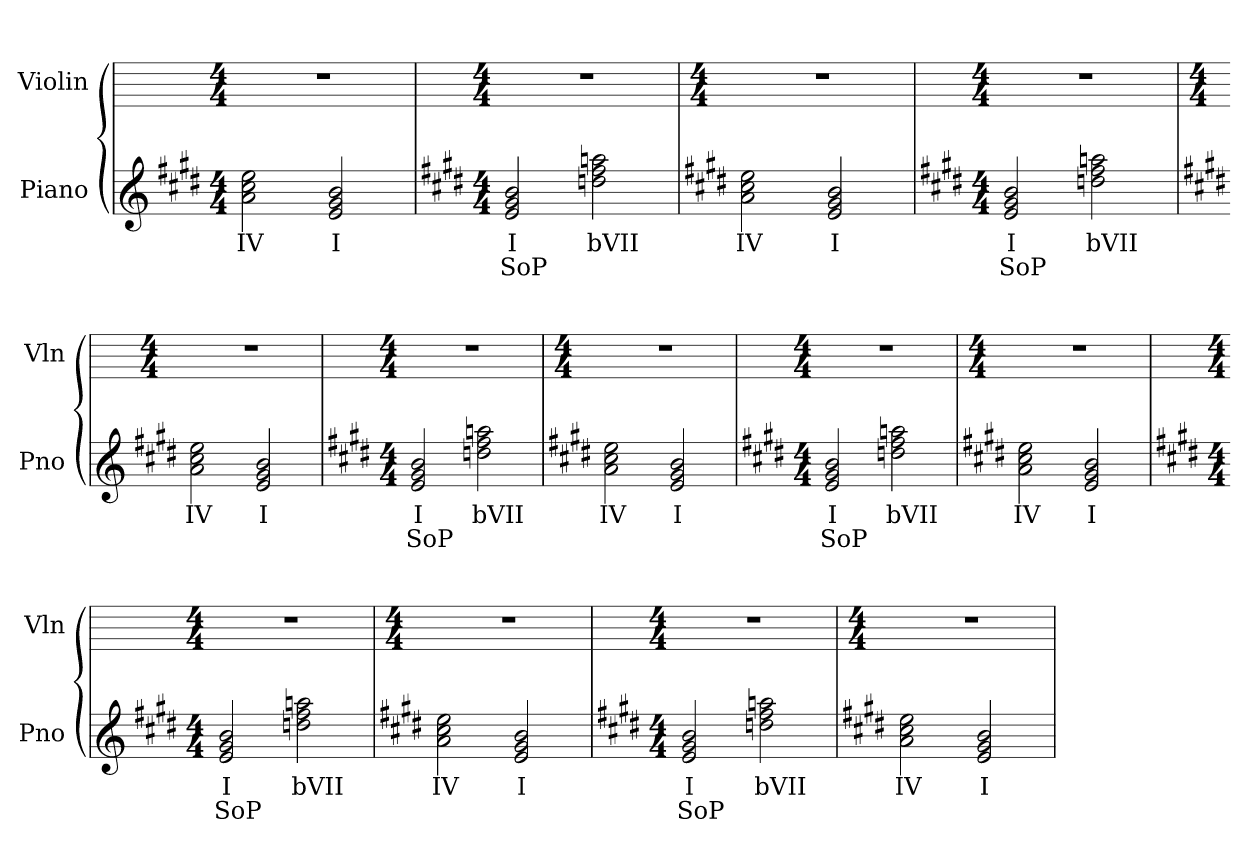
**kern	**text	**text	**kern
*part2	*part2	*part2	*part1
*staff2	*staff2	*staff2	*staff1
*I"Piano	*	*	*I"Violin
*I'Pno	*	*	*I'Vln
*k[f#c#g#d#]	*	*	*
*E:	*	*	*
*M4/4	*	*	*M4/4
=	=	=	=
2a 2cc# 2ee	IV	.	1r
2e 2g# 2b	I	.	.
=	=	=	=
*k[f#c#g#d#]	*	*	*
*E:	*	*	*
*M4/4	*	*	*M4/4
2e 2g# 2b	I	SoP	1r
2ddn 2ff# 2aan	bVII	.	.
=	=	=	=
*k[f#c#g#d#]	*	*	*
*E:	*	*	*
*	*	*	*M4/4
2a 2cc# 2ee	IV	.	1r
2e 2g# 2b	I	.	.
=	=	=	=
*k[f#c#g#d#]	*	*	*
*E:	*	*	*
*M4/4	*	*	*M4/4
2e 2g# 2b	I	SoP	1r
2ddn 2ff# 2aan	bVII	.	.
=	=	=	=
*k[f#c#g#d#]	*	*	*
*E:	*	*	*
*	*	*	*M4/4
2a 2cc# 2ee	IV	.	1r
2e 2g# 2b	I	.	.
=	=	=	=
*k[f#c#g#d#]	*	*	*
*E:	*	*	*
*M4/4	*	*	*M4/4
2e 2g# 2b	I	SoP	1r
2ddn 2ff# 2aan	bVII	.	.
=	=	=	=
*k[f#c#g#d#]	*	*	*
*E:	*	*	*
*	*	*	*M4/4
2a 2cc# 2ee	IV	.	1r
2e 2g# 2b	I	.	.
=	=	=	=
*k[f#c#g#d#]	*	*	*
*E:	*	*	*
*M4/4	*	*	*M4/4
2e 2g# 2b	I	SoP	1r
2ddn 2ff# 2aan	bVII	.	.
=	=	=	=
*k[f#c#g#d#]	*	*	*
*E:	*	*	*
*	*	*	*M4/4
2a 2cc# 2ee	IV	.	1r
2e 2g# 2b	I	.	.
=	=	=	=
*k[f#c#g#d#]	*	*	*
*E:	*	*	*
*M4/4	*	*	*M4/4
2e 2g# 2b	I	SoP	1r
2ddn 2ff# 2aan	bVII	.	.
=	=	=	=
*k[f#c#g#d#]	*	*	*
*E:	*	*	*
*	*	*	*M4/4
2a 2cc# 2ee	IV	.	1r
2e 2g# 2b	I	.	.
=	=	=	=
*k[f#c#g#d#]	*	*	*
*E:	*	*	*
*M4/4	*	*	*M4/4
2e 2g# 2b	I	SoP	1r
2ddn 2ff# 2aan	bVII	.	.
=	=	=	=
*k[f#c#g#d#]	*	*	*
*E:	*	*	*
*	*	*	*M4/4
2a 2cc# 2ee	IV	.	1r
2e 2g# 2b	I	.	.
=	=	=	=
*-	*-	*-	*-
